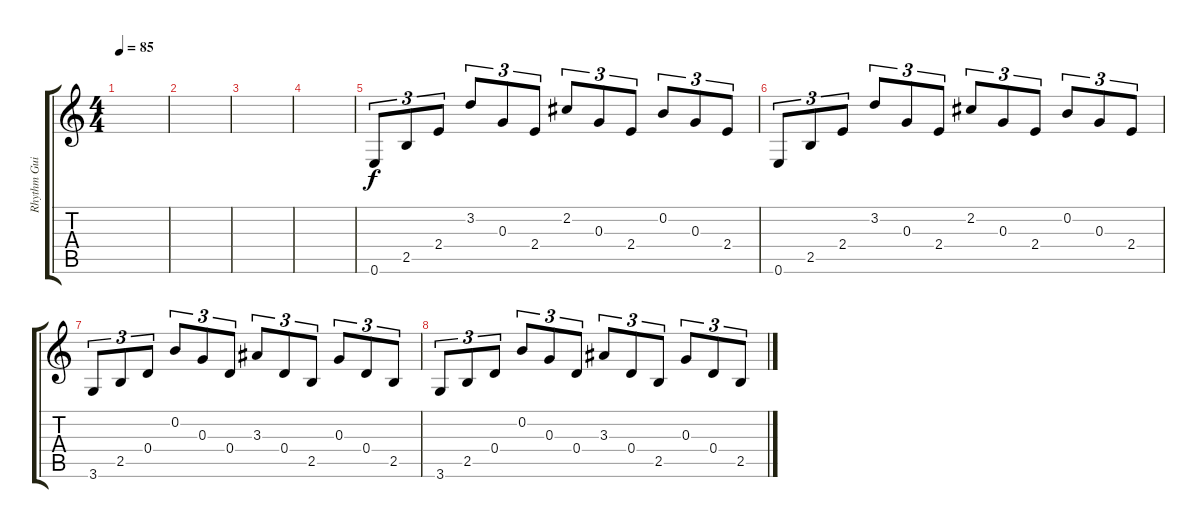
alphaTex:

\track ("Rhythm Guitar 2" "Rhythm Gui") {instrument acousticguitarsteel}
\staff {score tabs}
\tuning (E4 B3 G3 D3 A2 E2) {hide}
\ts (4 4)
\tempo 85
\clef g2
\ks c
|
|
|
|
0.6.8{tu (3 2)} 2.5.8{tu (3 2)} 2.4.8{tu (3 2)} 3.2.8{tu (3 2)} 0.3.8{tu (3 2)} 2.4.8{tu (3 2)} 2.2.8{tu (3 2)} 0.3.8{tu (3 2)} 2.4.8{tu (3 2)} 0.2.8{tu (3 2)} 0.3.8{tu (3 2)} 2.4.8{tu (3 2)} |
0.6.8{tu (3 2)} 2.5.8{tu (3 2)} 2.4.8{tu (3 2)} 3.2.8{tu (3 2)} 0.3.8{tu (3 2)} 2.4.8{tu (3 2)} 2.2.8{tu (3 2)} 0.3.8{tu (3 2)} 2.4.8{tu (3 2)} 0.2.8{tu (3 2)} 0.3.8{tu (3 2)} 2.4.8{tu (3 2)} |
3.6.8{tu (3 2)} 2.5.8{tu (3 2)} 0.4.8{tu (3 2)} 0.2.8{tu (3 2)} 0.3.8{tu (3 2)} 0.4.8{tu (3 2)} 3.3.8{tu (3 2)} 0.4.8{tu (3 2)} 2.5.8{tu (3 2)} 0.3.8{tu (3 2)} 0.4.8{tu (3 2)} 2.5.8{tu (3 2)} |
3.6.8{tu (3 2)} 2.5.8{tu (3 2)} 0.4.8{tu (3 2)} 0.2.8{tu (3 2)} 0.3.8{tu (3 2)} 0.4.8{tu (3 2)} 3.3.8{tu (3 2)} 0.4.8{tu (3 2)} 2.5.8{tu (3 2)} 0.3.8{tu (3 2)} 0.4.8{tu (3 2)} 2.5.8{tu (3 2)}
